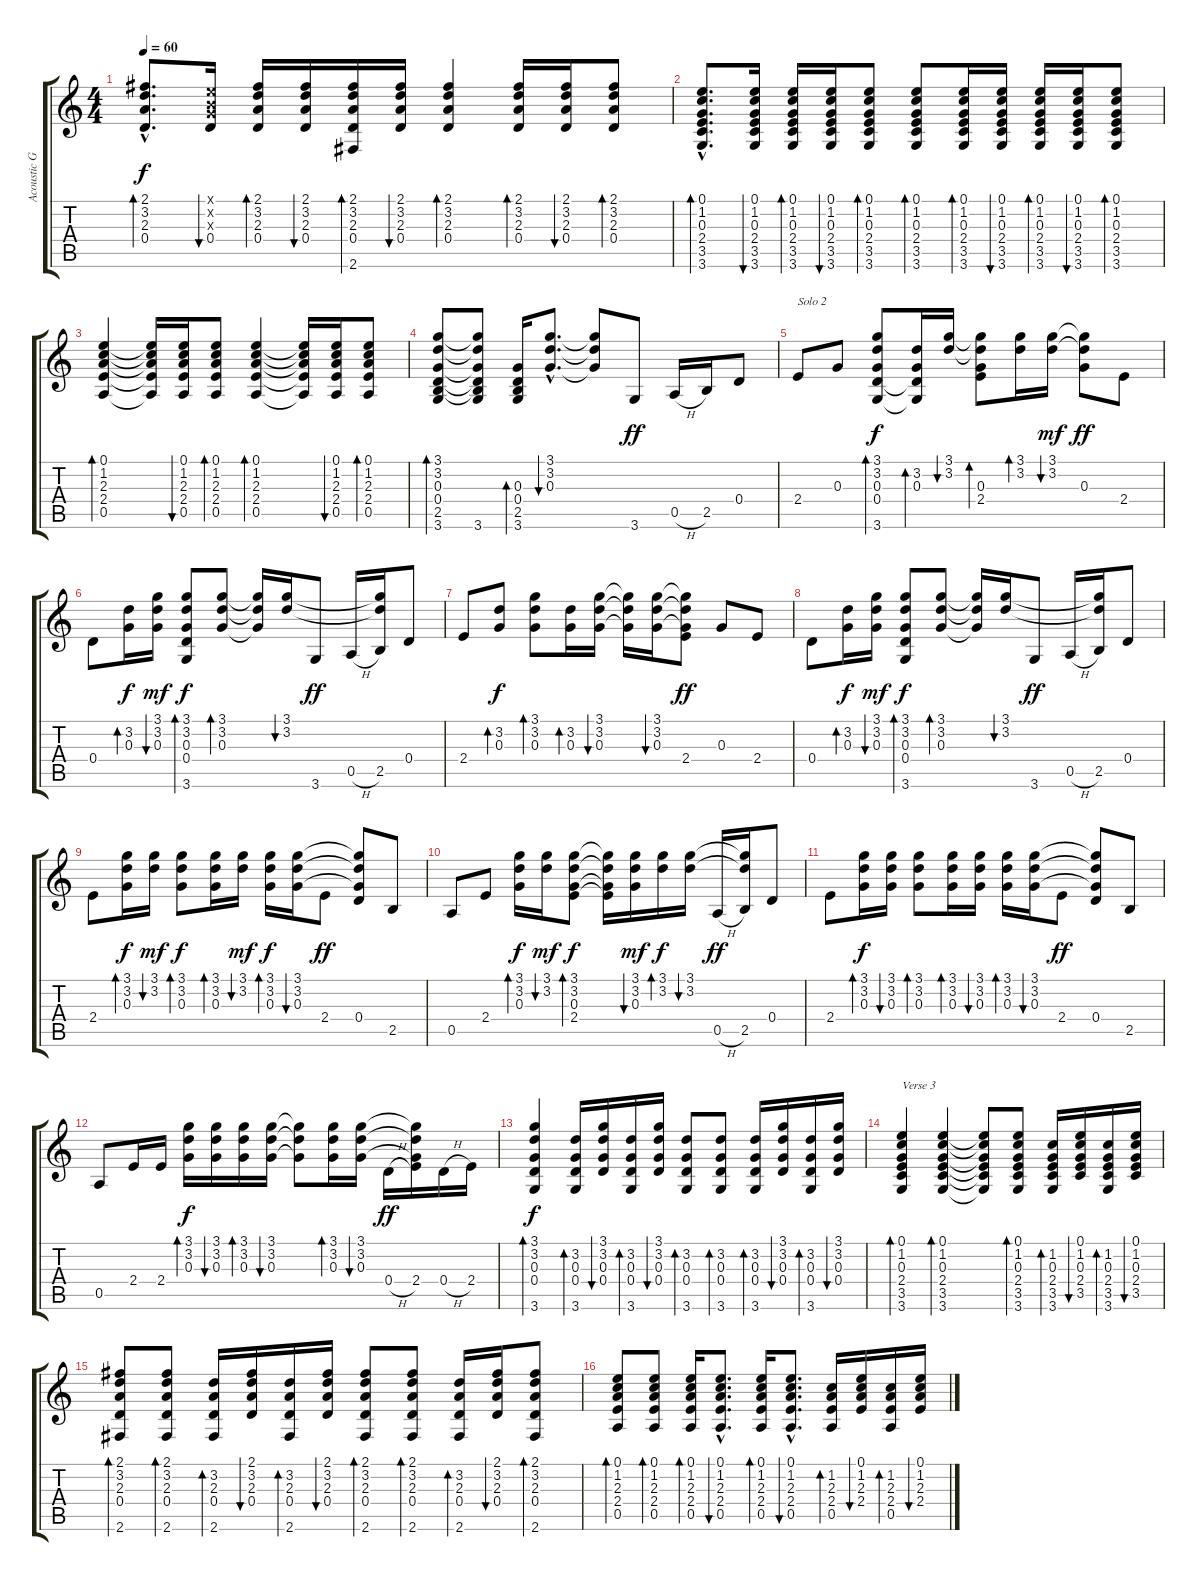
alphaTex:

\track ("Acoustic Guitar" "Acoustic G") {instrument acousticguitarsteel}
\staff {score tabs}
\tuning (E4 B3 G3 D3 A2 E2) {hide}
\ts (4 4)
\tempo 60
\clef g2
\ks c
(2.1{hac} 3.2{hac} 2.3{hac} 0.4{hac}).8{d bd 30 dy f} (0.1{x} 0.2{x} 0.3{x} 0.4).16{bu 30} (2.1 3.2 2.3 0.4).16{bd 30} (2.1 3.2 2.3 0.4).16{bu 30} (2.1 3.2 2.3 0.4 2.6).16{bd 30} (2.1 3.2 2.3 0.4).16{bu 30} (2.1 3.2 2.3 0.4).4{bd 30} (2.1 3.2 2.3 0.4).16{bd 30} (2.1 3.2 2.3 0.4).16{bu 30} (2.1 3.2 2.3 0.4).8{bd 30} |
(0.1{hac} 1.2{hac} 0.3{hac} 2.4{hac} 3.5{hac} 3.6{hac}).8{d bd 30} (0.1 1.2 0.3 2.4 3.5 3.6).16{bu 30} (0.1 1.2 0.3 2.4 3.5 3.6).16{bd 30} (0.1 1.2 0.3 2.4 3.5 3.6).16{bu 30} (0.1 1.2 0.3 2.4 3.5 3.6).8{bd 30} (0.1 1.2 0.3 2.4 3.5 3.6).8{bd 30} (0.1 1.2 0.3 2.4 3.5 3.6).16{bd 30} (0.1 1.2 0.3 2.4 3.5 3.6).16{bu 30} (0.1 1.2 0.3 2.4 3.5 3.6).16{bd 30} (0.1 1.2 0.3 2.4 3.5 3.6).16{bu 30} (0.1 1.2 0.3 2.4 3.5 3.6).8{bd 30} |
(0.1 1.2 2.3 2.4 0.5).4{bd 30} (0.1{t} 1.2{t} 2.3{t} 2.4{t} 0.5{t}).16 (0.1 1.2 2.3 2.4 0.5).16{bu 30} (0.1 1.2 2.3 2.4 0.5).8{bd 30} (0.1 1.2 2.3 2.4 0.5).4{bd 30} (0.1{t} 1.2{t} 2.3{t} 2.4{t} 0.5{t}).16 (0.1 1.2 2.3 2.4 0.5).16{bu 30} (0.1 1.2 2.3 2.4 0.5).8{bd 30} |
(3.1 3.2 0.3 0.4 2.5 3.6).8{bd 30} (3.1{t} 3.2{t} 0.3{t} 0.4{t} 2.5{t} 3.6).8 (0.3 0.4 2.5 3.6).16{bd 30} (3.1{hac} 3.2{hac} 0.3{hac}).8{d bu 30} (3.1{t} 3.2{t} 0.3{t}).8 3.6.8{dy ff} 0.5{h}.16 2.5.16 0.4.8 |
2.4.8{txt "Solo 2" volume 16} 0.3.8 (3.1 3.2 0.3 0.4 3.6).8{bd 30 dy f} (3.2 0.3 0.4{t} 3.6{t}).16{bd 30} (3.1 3.2).16{bu 30} (3.1{t} 3.2{t} 0.3 2.4).8{bd 30} (3.1 3.2).16{bd 30} (3.1 3.2).16{bu 30 dy mf} (3.1{t} 3.2{t} 0.3).8{dy ff} 2.4.8 |
0.4.8 (3.2 0.3).16{bd 30 dy f} (3.1 3.2 0.3).16{bu 30 dy mf} (3.1 3.2 0.3 0.4 3.6).8{bd 30 dy f} (3.1 3.2 0.3).8{bd 30} (3.1{t} 3.2{t} 0.3{t}).16 (3.1 3.2).16{bu 30} 3.6.8{dy ff} 0.5{h}.16 (3.1{t} 3.2{t} 2.5).16 0.4.8 |
2.4.8 (3.2 0.3).8{bd 30 dy f} (3.1 3.2 0.3).8{bd 30} (3.2 0.3).16{bd 30} (3.1 3.2 0.3).16{bu 30} (3.1{t} 3.2{t} 0.3{t}).16 (3.1 3.2 0.3).16{bu 30} (3.1{t} 3.2{t} 0.3{t} 2.4).8{dy ff} 0.3.8 2.4.8 |
0.4.8 (3.2 0.3).16{bd 30 dy f} (3.1 3.2 0.3).16{bu 30 dy mf} (3.1 3.2 0.3 0.4 3.6).8{bd 30 dy f} (3.1 3.2 0.3).8{bd 30} (3.1{t} 3.2{t} 0.3{t}).16 (3.1 3.2).16{bu 30} 3.6.8{dy ff} 0.5{h}.16 (3.1{t} 3.2{t} 2.5).16 0.4.8 |
2.4.8 (3.1 3.2 0.3).16{bd 30 dy f} (3.1 3.2).16{bu 30 dy mf} (3.1 3.2 0.3).8{bd 30 dy f} (3.1 3.2 0.3).16{bd 30} (3.1 3.2).16{bu 30 dy mf} (3.1 3.2 0.3).16{bd 30 dy f} (3.1 3.2 0.3).16{bu 30} 2.4.8{dy ff} (3.1{t} 3.2{t} 0.3{t} 0.4).8 2.5.8 |
0.5.8 2.4.8 (3.1 3.2 0.3).16{bd 30 dy f} (3.1 3.2).16{bu 30 dy mf} (3.1 3.2 0.3 2.4).8{bd 30 dy f} (3.1{t} 3.2{t} 0.3{t} 2.4{t}).16 (3.1 3.2 0.3).16{bu 30 dy mf} (3.1 3.2).16{bd 30 dy f} (3.1 3.2).16{bu 30} 0.5{h}.16{dy ff} (3.1{t} 3.2{t} 2.5).16 0.4.8 |
2.4.8 (3.1 3.2 0.3).16{bd 30 dy f} (3.1 3.2 0.3).16{bu 30} (3.1 3.2 0.3).8{bd 30} (3.1 3.2 0.3).16{bd 30} (3.1 3.2 0.3).16{bu 30} (3.1 3.2 0.3).16{bd 30} (3.1 3.2 0.3).16{bu 30} 2.4.8{dy ff} (3.1{t} 3.2{t} 0.3{t} 0.4).8 2.5.8 |
0.5.8 2.4.16 2.4.16 (3.1 3.2 0.3).16{bd 30 dy f} (3.1 3.2 0.3).16{bu 30} (3.1 3.2 0.3).16{bd 30} (3.1 3.2 0.3).16{bu 30} (3.1{t} 3.2{t} 0.3{t}).8 (3.1 3.2 0.3).16{bd 30} (3.1 3.2 0.3).16{bu 30} 0.4{h}.16{dy ff} (3.1{t} 3.2{t} 0.3{t} 2.4).16 0.4{h}.16 2.4.16 |
(3.1 3.2 0.3 0.4 3.6).4{bd 30 dy f} (3.2 0.3 0.4 3.6).16{bd 30} (3.1 3.2 0.3 0.4).16{bu 30} (3.2 0.3 0.4 3.6).16{bd 30} (3.1 3.2 0.3 0.4).16{bu 30} (3.2 0.3 0.4 3.6).8{bd 30} (3.2 0.3 0.4 3.6).8{bd 30} (3.2 0.3 0.4 3.6).16{bd 30} (3.1 3.2 0.3 0.4).16{bu 30} (3.2 0.3 0.4 3.6).16{bd 30} (3.1 3.2 0.3 0.4).16{bu 30} |
(0.1 1.2 0.3 2.4 3.5 3.6).4{bd 60 txt "Verse 3" volume 13} (0.1 1.2 0.3 2.4 3.5 3.6).4{bd 60} (0.1{t} 1.2{t} 0.3{t} 2.4{t} 3.5{t} 3.6{t}).8 (0.1 1.2 0.3 2.4 3.5 3.6).8{bd 30} (1.2 0.3 2.4 3.5 3.6).16{bd 30} (0.1 1.2 0.3 2.4 3.5).16{bu 30} (1.2 0.3 2.4 3.5 3.6).16{bd 30} (0.1 1.2 0.3 2.4 3.5).16{bu 30} |
(2.1 3.2 2.3 0.4 2.6).8{bd 30} (2.1 3.2 2.3 0.4 2.6).8{bd 30} (3.2 2.3 0.4 2.6).16{bd 30} (2.1 3.2 2.3 0.4).16{bu 30} (3.2 2.3 0.4 2.6).16{bd 30} (2.1 3.2 2.3 0.4).16{bu 30} (2.1 3.2 2.3 0.4 2.6).8{bd 30} (2.1 3.2 2.3 0.4 2.6).8{bd 30} (3.2 2.3 0.4 2.6).16{bd 30} (2.1 3.2 2.3 0.4).16{bu 30} (2.1 3.2 2.3 0.4 2.6).8{bd 30} |
(0.1 1.2 2.3 2.4 0.5).8{bd 30} (0.1 1.2 2.3 2.4 0.5).8{bd 30} (0.1 1.2 2.3 2.4 0.5).16{bd 30} (0.1{hac} 1.2{hac} 2.3{hac} 2.4{hac} 0.5{hac}).8{d bu 30} (0.1 1.2 2.3 2.4 0.5).16{bd 30} (0.1{hac} 1.2{hac} 2.3{hac} 2.4{hac} 0.5{hac}).8{d bu 30} (1.2 2.3 2.4 0.5).16{bd 30} (0.1 1.2 2.3 2.4).16{bu 30} (1.2 2.3 2.4 0.5).16{bd 30} (0.1 1.2 2.3 2.4).16{bu 30}
